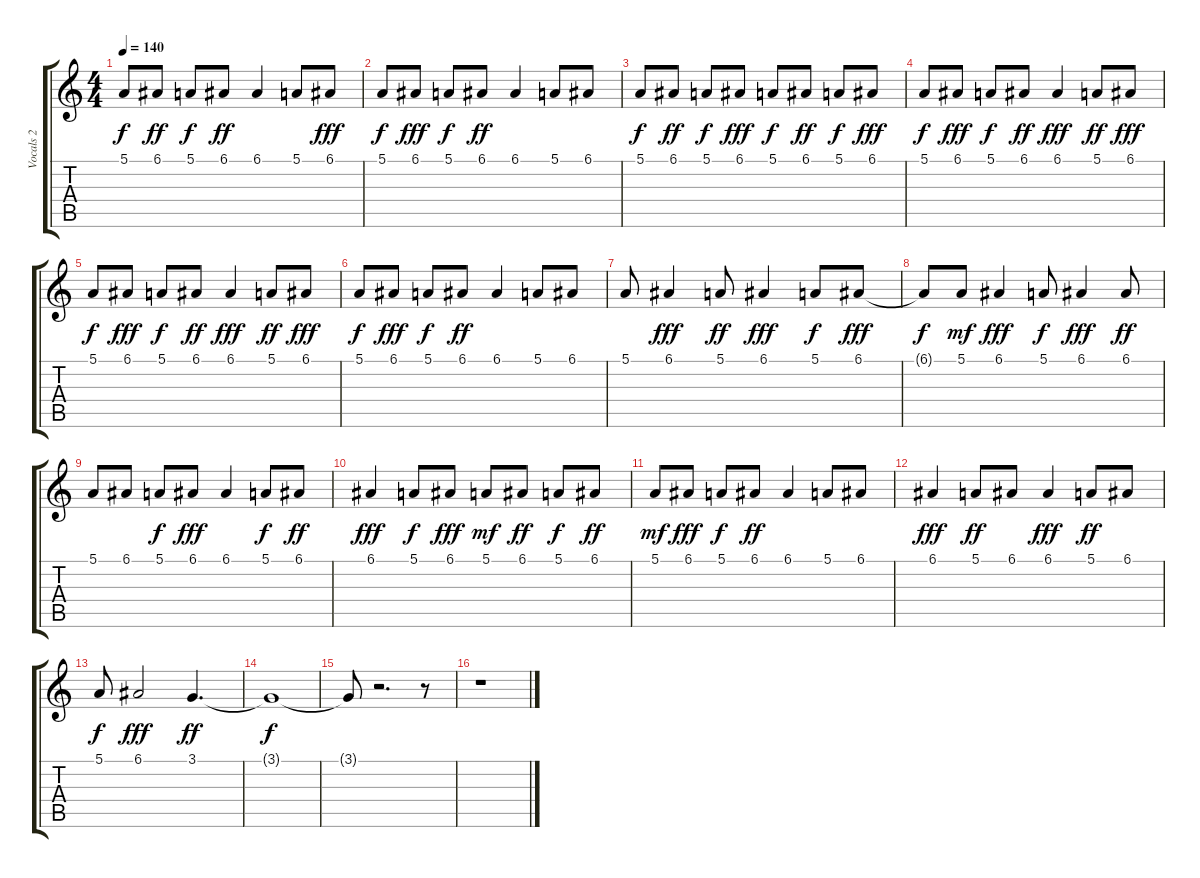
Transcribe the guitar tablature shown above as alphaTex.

\track ("Vocals 2" "Vocals 2") {instrument fx1rain}
\staff {score tabs}
\tuning (E4 B3 G3 D3 A2 E2) {hide}
\ts (4 4)
\tempo 140
\clef g2
\ks c
5.1.8{dy f} 6.1.8{dy ff balance 14} 5.1.8{dy f} 6.1.8{dy ff} 6.1.4 5.1.8{balance 7} 6.1.8{dy fff} |
5.1.8{dy f} 6.1.8{dy fff balance 11} 5.1.8{dy f} 6.1.8{dy ff} 6.1.4 5.1.8{balance 5} 6.1.8 |
5.1.8{dy f} 6.1.8{dy ff balance 6} 5.1.8{dy f} 6.1.8{dy fff} 5.1.8{dy f} 6.1.8{dy ff balance 5} 5.1.8{dy f} 6.1.8{dy fff} |
5.1.8{dy f} 6.1.8{dy fff balance 7} 5.1.8{dy f} 6.1.8{dy ff} 6.1.4{dy fff} 5.1.8{dy ff balance 6} 6.1.8{dy fff} |
5.1.8{dy f} 6.1.8{dy fff balance 13} 5.1.8{dy f} 6.1.8{dy ff} 6.1.4{dy fff} 5.1.8{dy ff balance 8} 6.1.8{dy fff} |
5.1.8{dy f} 6.1.8{dy fff balance 14} 5.1.8{dy f} 6.1.8{dy ff} 6.1.4 5.1.8{balance 7} 6.1.8 |
5.1.8 6.1.4{dy fff balance 13} 5.1.8{dy ff} 6.1.4{dy fff} 5.1.8{dy f balance 5} 6.1.8{dy fff} |
6.1{t}.8{dy f} 5.1.8{dy mf balance 5} 6.1.4{dy fff} 5.1.8{dy f} 6.1.4{dy fff balance 3} 6.1.8{dy ff} |
5.1.8 6.1.8{balance 9} 5.1.8{dy f} 6.1.8{dy fff} 6.1.4 5.1.8{dy f balance 11} 6.1.8{dy ff} |
6.1.4{dy fff} 5.1.8{dy f balance 8} 6.1.8{dy fff} 5.1.8{dy mf} 6.1.8{dy ff balance 5} 5.1.8{dy f} 6.1.8{dy ff} |
5.1.8{dy mf} 6.1.8{dy fff balance 13} 5.1.8{dy f} 6.1.8{dy ff} 6.1.4 5.1.8{balance 5} 6.1.8 |
6.1.4{dy fff} 5.1.8{dy ff balance 8} 6.1.8 6.1.4{dy fff} 5.1.8{dy ff balance 11} 6.1.8 |
5.1.8{dy f} 6.1.2{dy fff balance 4} 3.1.4{d dy ff balance 12} |
3.1{t}.1{dy f} |
3.1{t}.8 r.2{d} r.8 |
r.1
